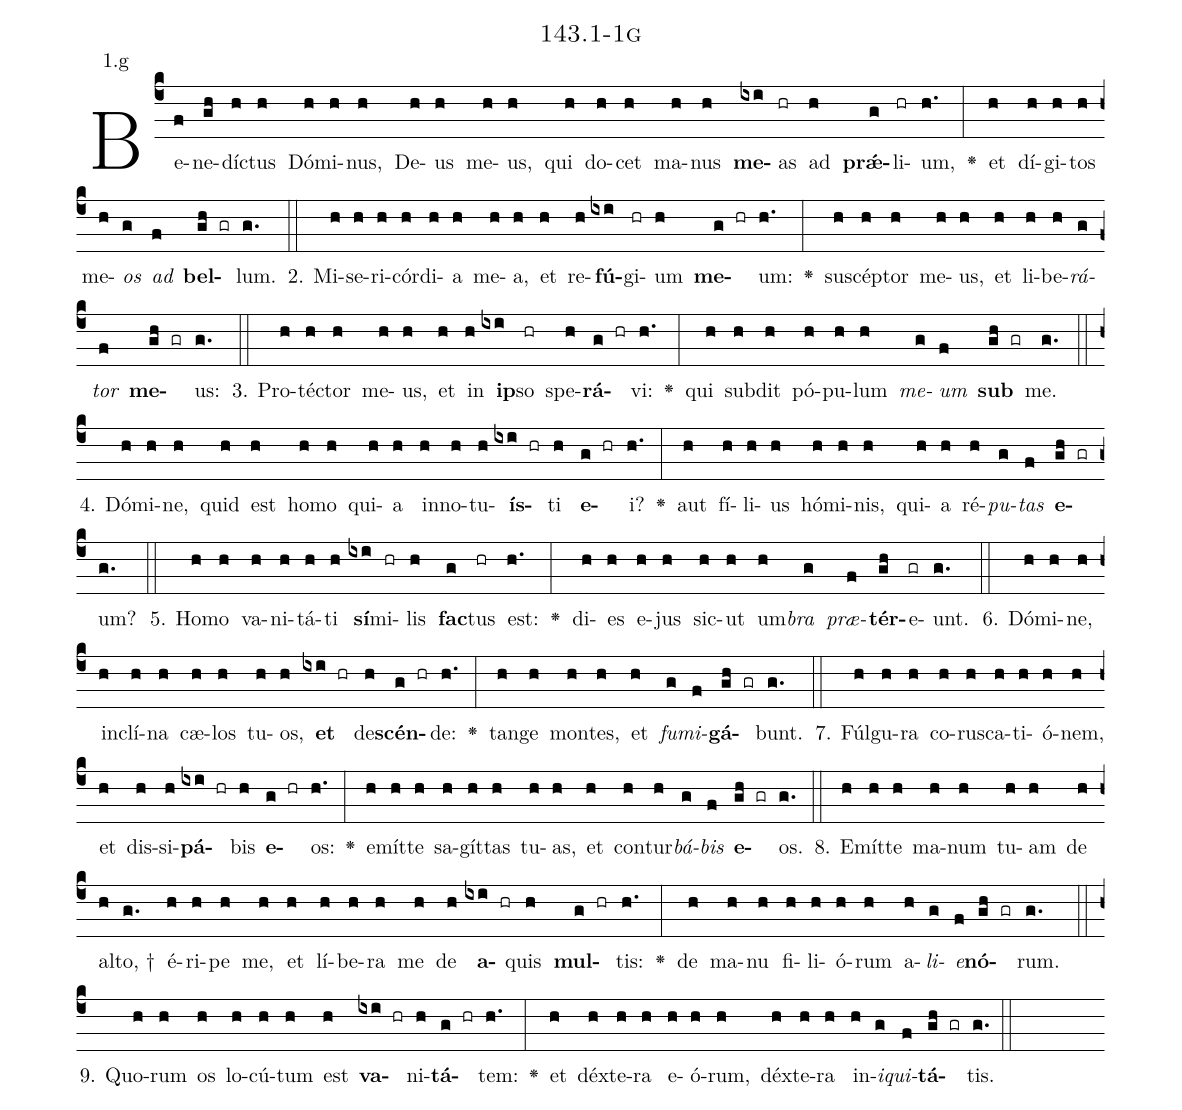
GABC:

name: 143.1-1g;
annotation: 1.g;
%%
(c4)Be(f)ne(gh)díc(h)tus(h) Dó(h)mi(h)nus,(h) De(h)us(h) me(h)us,(h) qui(h) do(h)cet(h) ma(h)nus(h) <b>me</b>(ixi)as(hr) ad(h) <b>prǽ</b>(g)li(hr)um,(h.) <v>\greheightstar</v>(:) et(h) dí(h)gi(h)tos(h) me(h)<i>os</i>(g) <i>ad</i>(f) <b>bel</b>(gh gr)lum.(g.) (::)
2. Mi(h)se(h)ri(h)cór(h)di(h)a(h) me(h)a,(h) et(h) re(h)<b>fú</b>(ixi)gi(hr)um(h) <b>me</b>(g hr)um:(h.) <v>\greheightstar</v>(:) su(h)scép(h)tor(h) me(h)us,(h) et(h) li(h)be(h)<i>rá</i>(g)<i>tor</i>(f) <b>me</b>(gh gr)us:(g.) (::)
3. Pro(h)téc(h)tor(h) me(h)us,(h) et(h) in(h) <b>ip</b>(ixi)so(hr) spe(h)<b>rá</b>(g hr)vi:(h.) <v>\greheightstar</v>(:) qui(h) sub(h)dit(h) pó(h)pu(h)lum(h) <i>me</i>(g)<i>um</i>(f) <b>sub</b>(gh gr) me.(g.) (::)
4. Dó(h)mi(h)ne,(h) quid(h) est(h) ho(h)mo(h) qui(h)a(h) in(h)no(h)tu(h)<b>ís</b>(ixi hr)ti(h) <b>e</b>(g hr)i?(h.) <v>\greheightstar</v>(:) aut(h) fí(h)li(h)us(h) hó(h)mi(h)nis,(h) qui(h)a(h) ré(h)<i>pu</i>(g)<i>tas</i>(f) <b>e</b>(gh gr)um?(g.) (::)
5. Ho(h)mo(h) va(h)ni(h)tá(h)ti(h) <b>sí</b>(ixi)mi(hr)lis(h) <b>fac</b>(g)tus(hr) est:(h.) <v>\greheightstar</v>(:) di(h)es(h) e(h)jus(h) sic(h)ut(h) um(h)<i>bra</i>(g) <i>præ</i>(f)<b>tér</b>(gh)e(gr)unt.(g.) (::)
6. Dó(h)mi(h)ne,(h) in(h)clí(h)na(h) cæ(h)los(h) tu(h)os,(h) <b>et</b>(ixi hr) de(h)<b>scén</b>(g hr)de:(h.) <v>\greheightstar</v>(:) tan(h)ge(h) mon(h)tes,(h) et(h) <i>fu</i>(g)<i>mi</i>(f)<b>gá</b>(gh gr)bunt.(g.) (::)
7. Fúl(h)gu(h)ra(h) co(h)rus(h)ca(h)ti(h)ó(h)nem,(h) et(h) dis(h)si(h)<b>pá</b>(ixi hr)bis(h) <b>e</b>(g hr)os:(h.) <v>\greheightstar</v>(:) e(h)mít(h)te(h) sa(h)gít(h)tas(h) tu(h)as,(h) et(h) con(h)tur(h)<i>bá</i>(g)<i>bis</i>(f) <b>e</b>(gh gr)os.(g.) (::)
8. E(h)mít(h)te(h) ma(h)num(h) tu(h)am(h) de(h) al(h)to, †(g.) é(h)ri(h)pe(h) me,(h) et(h) lí(h)be(h)ra(h) me(h) de(h) <b>a</b>(ixi hr)quis(h) <b>mul</b>(g hr)tis:(h.) <v>\greheightstar</v>(:) de(h) ma(h)nu(h) fi(h)li(h)ó(h)rum(h) a(h)<i>li</i>(g)<i>e</i>(f)<b>nó</b>(gh gr)rum.(g.) (::)
9. Quo(h)rum(h) os(h) lo(h)cú(h)tum(h) est(h) <b>va</b>(ixi hr)ni(h)<b>tá</b>(g hr)tem:(h.) <v>\greheightstar</v>(:) et(h) déx(h)te(h)ra(h) e(h)ó(h)rum,(h) déx(h)te(h)ra(h) in(h)<i>i</i>(g)<i>qui</i>(f)<b>tá</b>(gh gr)tis.(g.) (::)
